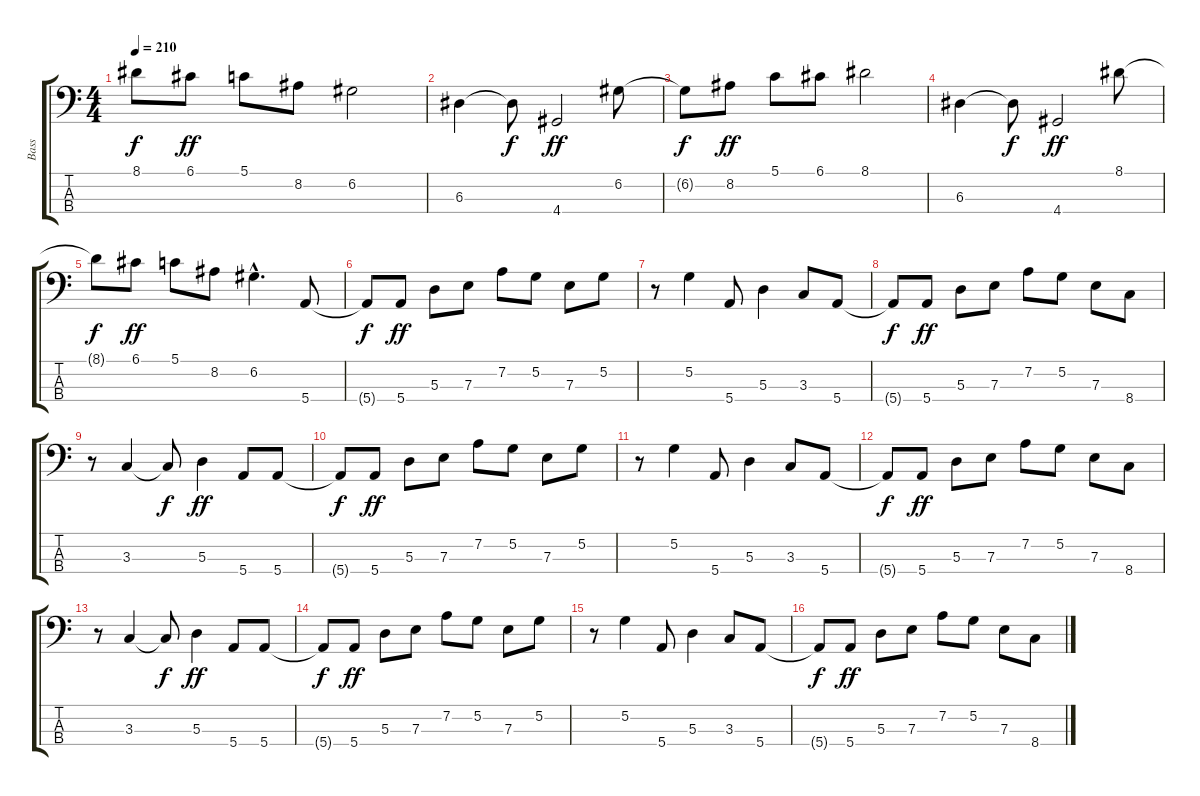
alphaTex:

\track ("Bass" "Bass") {instrument electricbassfinger}
\staff {score tabs}
\tuning (G2 D2 A1 E1) {hide}
\ts (4 4)
\tempo 210
\clef f4
\ks c
8.1{t}.8{dy f} 6.1.8{dy ff} 5.1.8 8.2.8 6.2.2 |
6.3.4 6.3{t}.8{dy f} 4.4.2{dy ff} 6.2.8 |
6.2{t}.8{dy f} 8.2.8{dy ff} 5.1.8 6.1.8 8.1.2 |
6.3.4 6.3{t}.8{dy f} 4.4.2{dy ff} 8.1.8 |
8.1{t}.8{dy f} 6.1.8{dy ff} 5.1.8 8.2.8 6.2{hac}.4{d} 5.4.8 |
5.4{t}.8{dy f} 5.4.8{dy ff} 5.3.8 7.3.8 7.2.8 5.2.8 7.3.8 5.2.8 |
r.8 5.2.4 5.4.8 5.3.4 3.3.8 5.4.8 |
5.4{t}.8{dy f} 5.4.8{dy ff} 5.3.8 7.3.8 7.2.8 5.2.8 7.3.8 8.4.8 |
r.8 3.3.4 3.3{t}.8{dy f} 5.3.4{dy ff} 5.4.8 5.4.8 |
5.4{t}.8{dy f} 5.4.8{dy ff} 5.3.8 7.3.8 7.2.8 5.2.8 7.3.8 5.2.8 |
r.8 5.2.4 5.4.8 5.3.4 3.3.8 5.4.8 |
5.4{t}.8{dy f} 5.4.8{dy ff} 5.3.8 7.3.8 7.2.8 5.2.8 7.3.8 8.4.8 |
r.8 3.3.4 3.3{t}.8{dy f} 5.3.4{dy ff} 5.4.8 5.4.8 |
5.4{t}.8{dy f} 5.4.8{dy ff} 5.3.8 7.3.8 7.2.8 5.2.8 7.3.8 5.2.8 |
r.8 5.2.4 5.4.8 5.3.4 3.3.8 5.4.8 |
5.4{t}.8{dy f} 5.4.8{dy ff} 5.3.8 7.3.8 7.2.8 5.2.8 7.3.8 8.4.8
